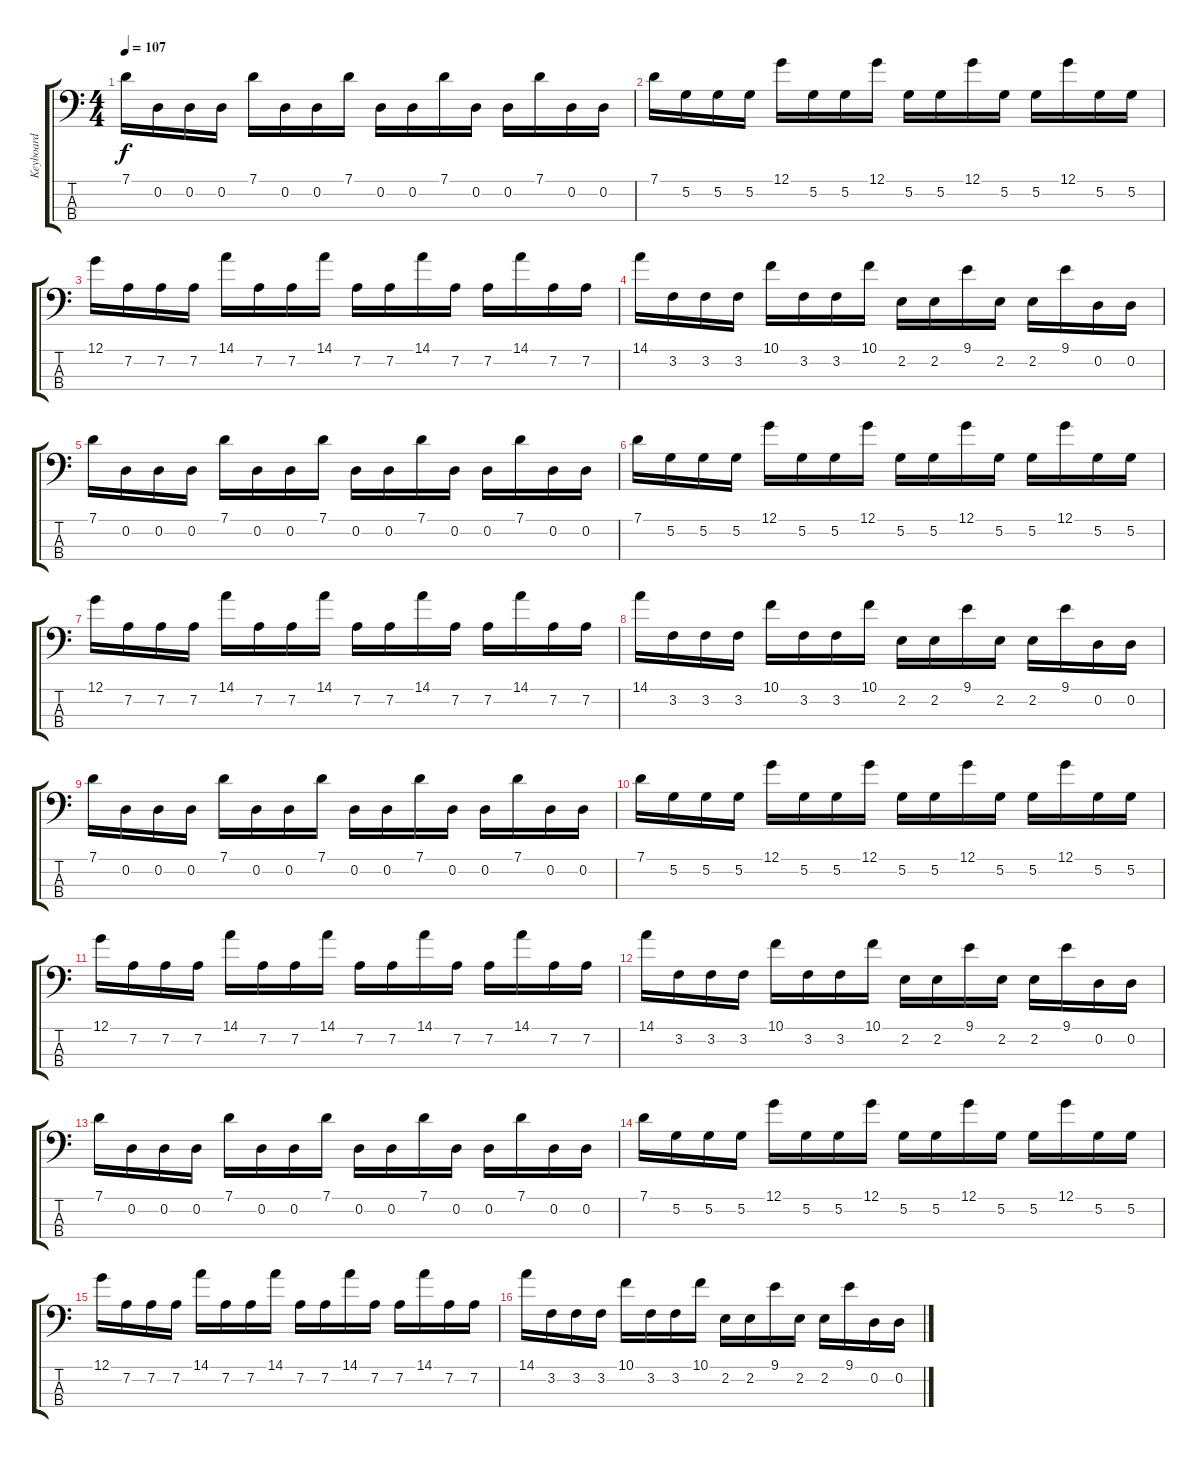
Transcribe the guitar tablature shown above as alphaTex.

\track ("Keyboard" "Keyboard") {instrument synthbass2}
\staff {score tabs}
\tuning (G2 D2 A1 E1) {hide}
\ts (4 4)
\tempo 107
\clef f4
\ks c
7.1.16{dy f} 0.2.16 0.2.16 0.2.16 7.1.16 0.2.16 0.2.16 7.1.16 0.2.16 0.2.16 7.1.16 0.2.16 0.2.16 7.1.16 0.2.16 0.2.16 |
7.1.16 5.2.16 5.2.16 5.2.16 12.1.16 5.2.16 5.2.16 12.1.16 5.2.16 5.2.16 12.1.16 5.2.16 5.2.16 12.1.16 5.2.16 5.2.16 |
12.1.16 7.2.16 7.2.16 7.2.16 14.1.16 7.2.16 7.2.16 14.1.16 7.2.16 7.2.16 14.1.16 7.2.16 7.2.16 14.1.16 7.2.16 7.2.16 |
14.1.16 3.2.16 3.2.16 3.2.16 10.1.16 3.2.16 3.2.16 10.1.16 2.2.16 2.2.16 9.1.16 2.2.16 2.2.16 9.1.16 0.2.16 0.2.16 |
7.1.16 0.2.16 0.2.16 0.2.16 7.1.16 0.2.16 0.2.16 7.1.16 0.2.16 0.2.16 7.1.16 0.2.16 0.2.16 7.1.16 0.2.16 0.2.16 |
7.1.16 5.2.16 5.2.16 5.2.16 12.1.16 5.2.16 5.2.16 12.1.16 5.2.16 5.2.16 12.1.16 5.2.16 5.2.16 12.1.16 5.2.16 5.2.16 |
12.1.16 7.2.16 7.2.16 7.2.16 14.1.16 7.2.16 7.2.16 14.1.16 7.2.16 7.2.16 14.1.16 7.2.16 7.2.16 14.1.16 7.2.16 7.2.16 |
14.1.16 3.2.16 3.2.16 3.2.16 10.1.16 3.2.16 3.2.16 10.1.16 2.2.16 2.2.16 9.1.16 2.2.16 2.2.16 9.1.16 0.2.16 0.2.16 |
7.1.16 0.2.16 0.2.16 0.2.16 7.1.16 0.2.16 0.2.16 7.1.16 0.2.16 0.2.16 7.1.16 0.2.16 0.2.16 7.1.16 0.2.16 0.2.16 |
7.1.16 5.2.16 5.2.16 5.2.16 12.1.16 5.2.16 5.2.16 12.1.16 5.2.16 5.2.16 12.1.16 5.2.16 5.2.16 12.1.16 5.2.16 5.2.16 |
12.1.16 7.2.16 7.2.16 7.2.16 14.1.16 7.2.16 7.2.16 14.1.16 7.2.16 7.2.16 14.1.16 7.2.16 7.2.16 14.1.16 7.2.16 7.2.16 |
14.1.16 3.2.16 3.2.16 3.2.16 10.1.16 3.2.16 3.2.16 10.1.16 2.2.16 2.2.16 9.1.16 2.2.16 2.2.16 9.1.16 0.2.16 0.2.16 |
7.1.16 0.2.16 0.2.16 0.2.16 7.1.16 0.2.16 0.2.16 7.1.16 0.2.16 0.2.16 7.1.16 0.2.16 0.2.16 7.1.16 0.2.16 0.2.16 |
7.1.16 5.2.16 5.2.16 5.2.16 12.1.16 5.2.16 5.2.16 12.1.16 5.2.16 5.2.16 12.1.16 5.2.16 5.2.16 12.1.16 5.2.16 5.2.16 |
12.1.16 7.2.16 7.2.16 7.2.16 14.1.16 7.2.16 7.2.16 14.1.16 7.2.16 7.2.16 14.1.16 7.2.16 7.2.16 14.1.16 7.2.16 7.2.16 |
14.1.16 3.2.16 3.2.16 3.2.16 10.1.16 3.2.16 3.2.16 10.1.16 2.2.16 2.2.16 9.1.16 2.2.16 2.2.16 9.1.16 0.2.16 0.2.16
